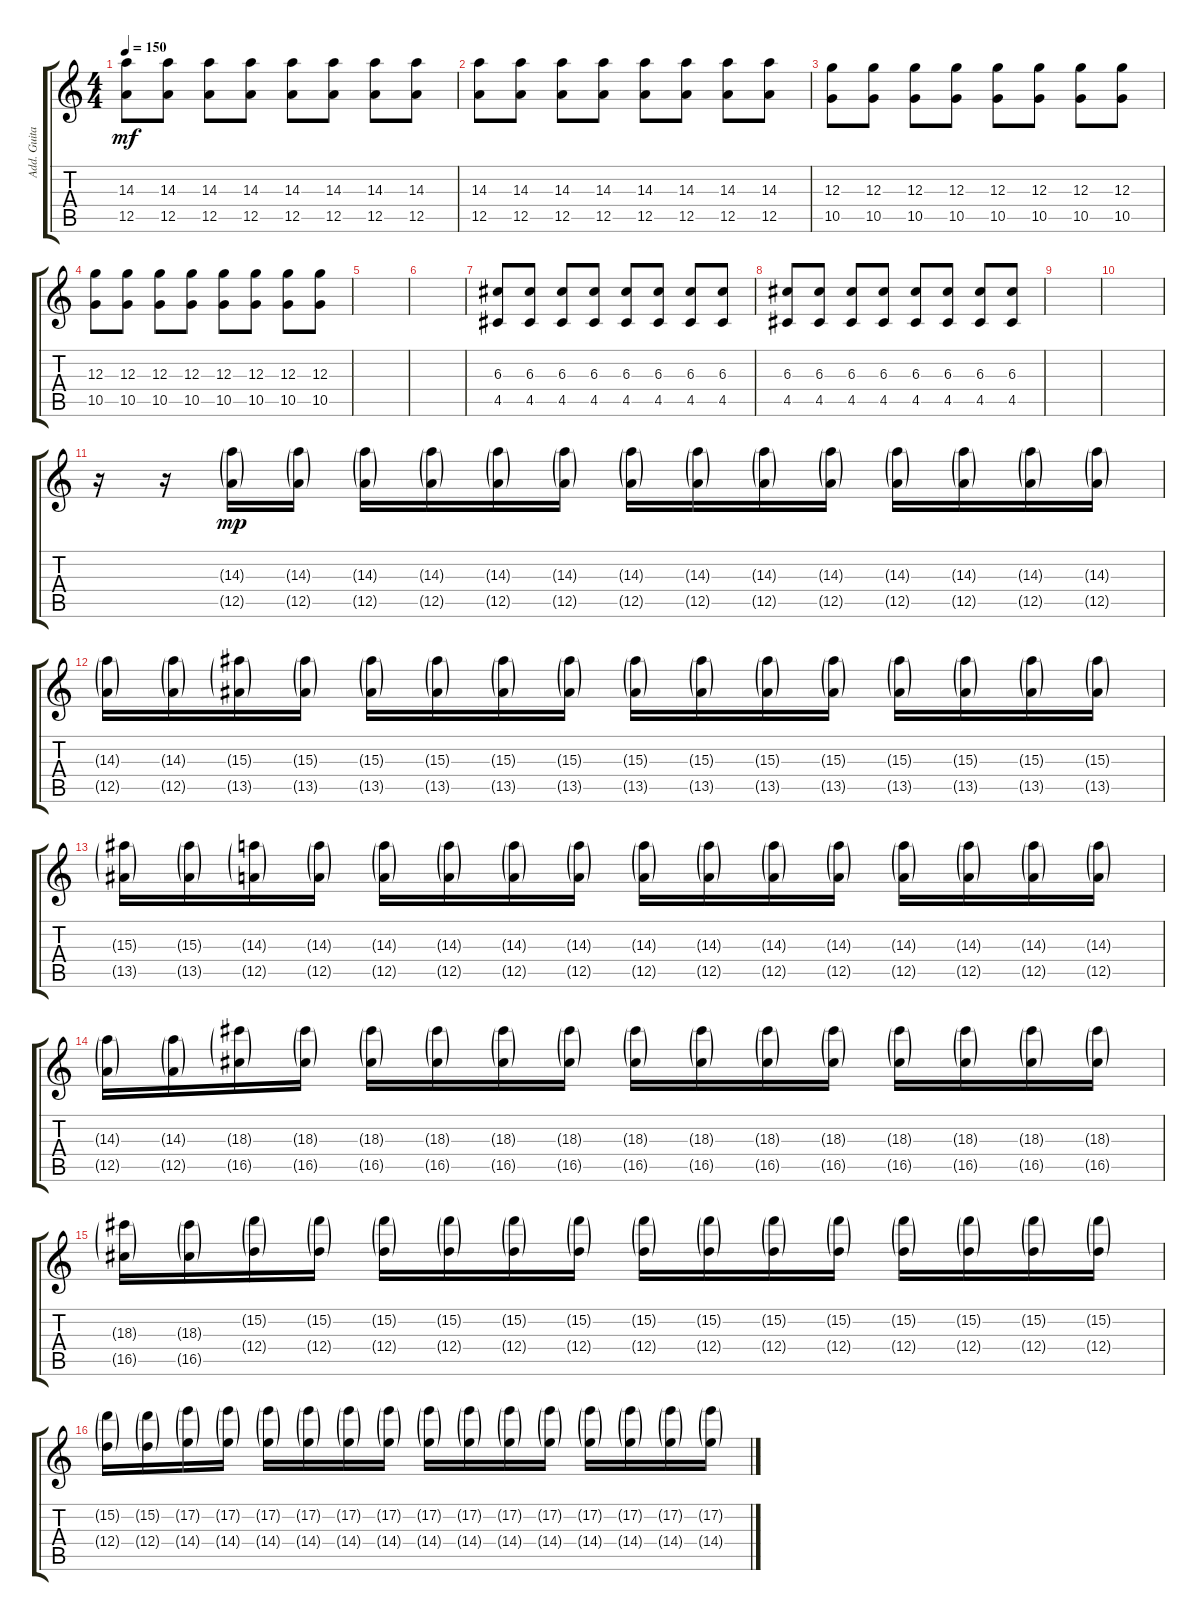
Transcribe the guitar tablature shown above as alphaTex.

\track ("Add. Guitar/Effects" "Add. Guita") {instrument distortionguitar}
\staff {score tabs}
\tuning (E4 B3 G3 D3 A2 E2) {hide}
\ts (4 4)
\tempo 150
\clef g2
\ks c
(14.3 12.5).8{dy mf} (14.3 12.5).8 (14.3 12.5).8 (14.3 12.5).8 (14.3 12.5).8 (14.3 12.5).8 (14.3 12.5).8 (14.3 12.5).8 |
(14.3 12.5).8 (14.3 12.5).8 (14.3 12.5).8 (14.3 12.5).8 (14.3 12.5).8 (14.3 12.5).8 (14.3 12.5).8 (14.3 12.5).8 |
(12.3 10.5).8 (12.3 10.5).8 (12.3 10.5).8 (12.3 10.5).8 (12.3 10.5).8 (12.3 10.5).8 (12.3 10.5).8 (12.3 10.5).8 |
(12.3 10.5).8 (12.3 10.5).8 (12.3 10.5).8 (12.3 10.5).8 (12.3 10.5).8 (12.3 10.5).8 (12.3 10.5).8 (12.3 10.5).8 |
|
|
(6.3 4.5).8 (6.3 4.5).8 (6.3 4.5).8 (6.3 4.5).8 (6.3 4.5).8 (6.3 4.5).8 (6.3 4.5).8 (6.3 4.5).8 |
(6.3 4.5).8 (6.3 4.5).8 (6.3 4.5).8 (6.3 4.5).8 (6.3 4.5).8 (6.3 4.5).8 (6.3 4.5).8 (6.3 4.5).8 |
|
|
r.16 r.16 (14.3{g} 12.5{g}).16{dy mp} (14.3{g} 12.5{g}).16 (14.3{g} 12.5{g}).16 (14.3{g} 12.5{g}).16 (14.3{g} 12.5{g}).16 (14.3{g} 12.5{g}).16 (14.3{g} 12.5{g}).16 (14.3{g} 12.5{g}).16 (14.3{g} 12.5{g}).16 (14.3{g} 12.5{g}).16 (14.3{g} 12.5{g}).16 (14.3{g} 12.5{g}).16 (14.3{g} 12.5{g}).16 (14.3{g} 12.5{g}).16 |
(14.3{g} 12.5{g}).16 (14.3{g} 12.5{g}).16 (15.3{g} 13.5{g}).16 (15.3{g} 13.5{g}).16 (15.3{g} 13.5{g}).16 (15.3{g} 13.5{g}).16 (15.3{g} 13.5{g}).16 (15.3{g} 13.5{g}).16 (15.3{g} 13.5{g}).16 (15.3{g} 13.5{g}).16 (15.3{g} 13.5{g}).16 (15.3{g} 13.5{g}).16 (15.3{g} 13.5{g}).16 (15.3{g} 13.5{g}).16 (15.3{g} 13.5{g}).16 (15.3{g} 13.5{g}).16 |
(15.3{g} 13.5{g}).16 (15.3{g} 13.5{g}).16 (14.3{g} 12.5{g}).16 (14.3{g} 12.5{g}).16 (14.3{g} 12.5{g}).16 (14.3{g} 12.5{g}).16 (14.3{g} 12.5{g}).16 (14.3{g} 12.5{g}).16 (14.3{g} 12.5{g}).16 (14.3{g} 12.5{g}).16 (14.3{g} 12.5{g}).16 (14.3{g} 12.5{g}).16 (14.3{g} 12.5{g}).16 (14.3{g} 12.5{g}).16 (14.3{g} 12.5{g}).16 (14.3{g} 12.5{g}).16 |
(14.3{g} 12.5{g}).16 (14.3{g} 12.5{g}).16 (18.3{g} 16.5{g}).16 (18.3{g} 16.5{g}).16 (18.3{g} 16.5{g}).16 (18.3{g} 16.5{g}).16 (18.3{g} 16.5{g}).16 (18.3{g} 16.5{g}).16 (18.3{g} 16.5{g}).16 (18.3{g} 16.5{g}).16 (18.3{g} 16.5{g}).16 (18.3{g} 16.5{g}).16 (18.3{g} 16.5{g}).16 (18.3{g} 16.5{g}).16 (18.3{g} 16.5{g}).16 (18.3{g} 16.5{g}).16 |
(18.3{g} 16.5{g}).16 (18.3{g} 16.5{g}).16 (15.2{g} 12.4{g}).16 (15.2{g} 12.4{g}).16 (15.2{g} 12.4{g}).16 (15.2{g} 12.4{g}).16 (15.2{g} 12.4{g}).16 (15.2{g} 12.4{g}).16 (15.2{g} 12.4{g}).16 (15.2{g} 12.4{g}).16 (15.2{g} 12.4{g}).16 (15.2{g} 12.4{g}).16 (15.2{g} 12.4{g}).16 (15.2{g} 12.4{g}).16 (15.2{g} 12.4{g}).16 (15.2{g} 12.4{g}).16 |
(15.2{g} 12.4{g}).16 (15.2{g} 12.4{g}).16 (17.2{g} 14.4{g}).16 (17.2{g} 14.4{g}).16 (17.2{g} 14.4{g}).16 (17.2{g} 14.4{g}).16 (17.2{g} 14.4{g}).16 (17.2{g} 14.4{g}).16 (17.2{g} 14.4{g}).16 (17.2{g} 14.4{g}).16 (17.2{g} 14.4{g}).16 (17.2{g} 14.4{g}).16 (17.2{g} 14.4{g}).16 (17.2{g} 14.4{g}).16 (17.2{g} 14.4{g}).16 (17.2{g} 14.4{g}).16
